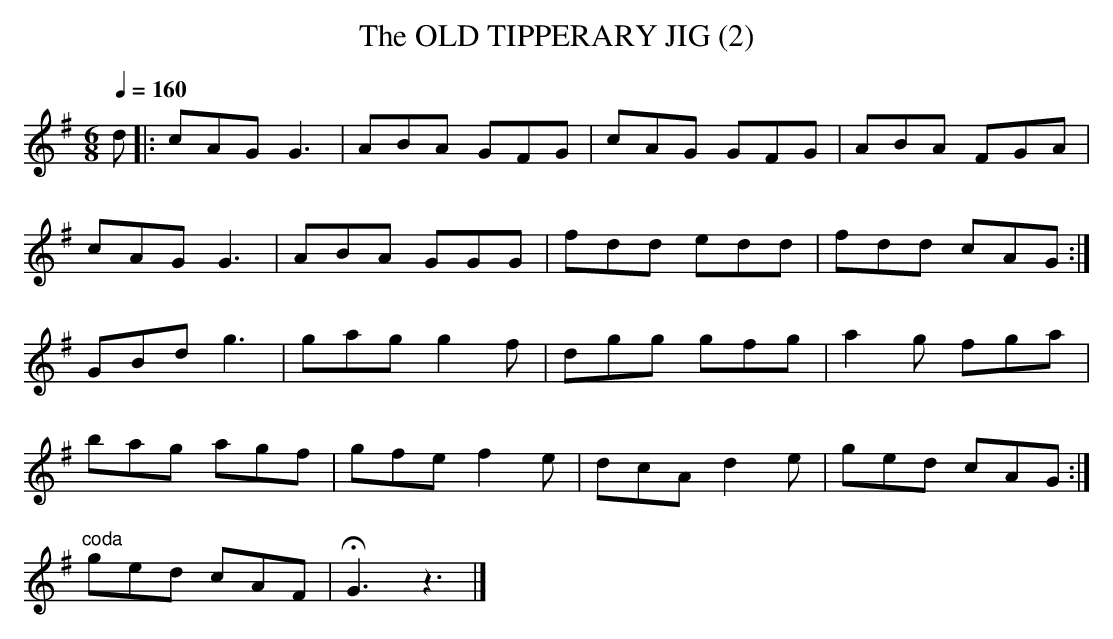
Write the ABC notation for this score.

X:1
T:OLD TIPPERARY JIG (2), The
Q:1/4=160
L:1/8
M:6/8
K:G
d|:cAG G3|ABA GFG|cAG GFG|ABA FGA|
cAG G3|ABA GGG|fdd edd|fdd cAG:|
GBd g3|gag g2f|dgg gfg|a2g fga|
bag agf|gfe f2e|dcA d2e|ged cAG:|
"^coda"ged cAF|HG3z3|]
